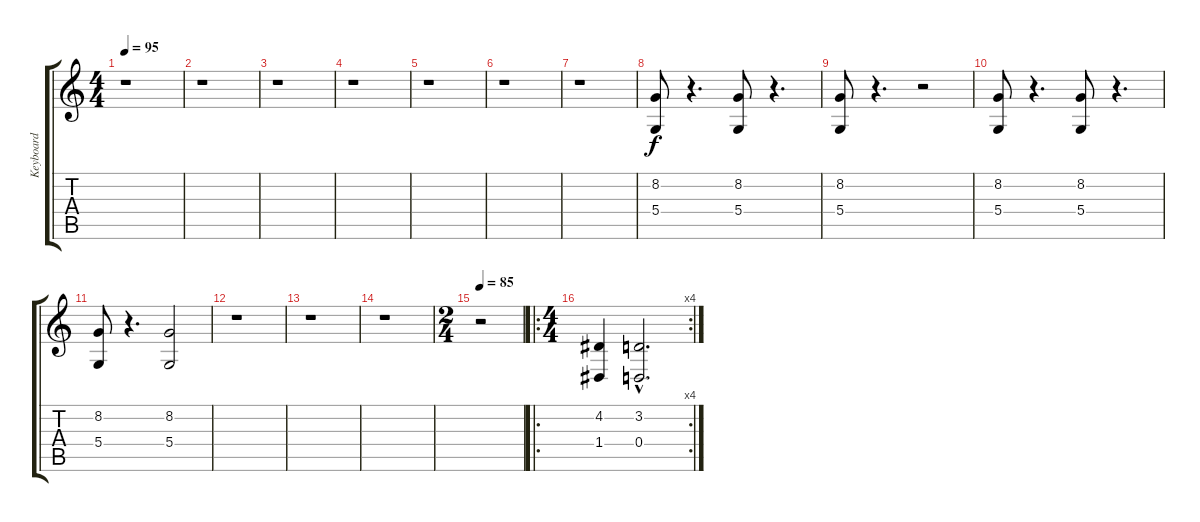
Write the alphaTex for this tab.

\track ("Keyboard" "Keyboard") {instrument orchestrahit}
\staff {score tabs}
\tuning (E4 B3 G3 D3 A2 E2) {hide}
\ts (4 4)
\tempo 95
\clef g2
\ks c
r.1{dy f} |
r.1 |
r.1 |
r.1 |
r.1 |
r.1 |
r.1 |
(8.2 5.4).8{instrument pad7halo} r.4{d} (8.2 5.4).8 r.4{d} |
(8.2 5.4).8 r.4{d} r.2 |
(8.2 5.4).8 r.4{d} (8.2 5.4).8 r.4{d} |
(8.2 5.4).8 r.4{d} (8.2 5.4).2 |
r.1 |
r.1 |
r.1 |
\ts (2 4)
\tempo 85
r.2 |
\ro
\rc 4
\ts (4 4)
(4.2 1.4).4{instrument choiraahs} (3.2{hac} 0.4{hac}).2{d}
